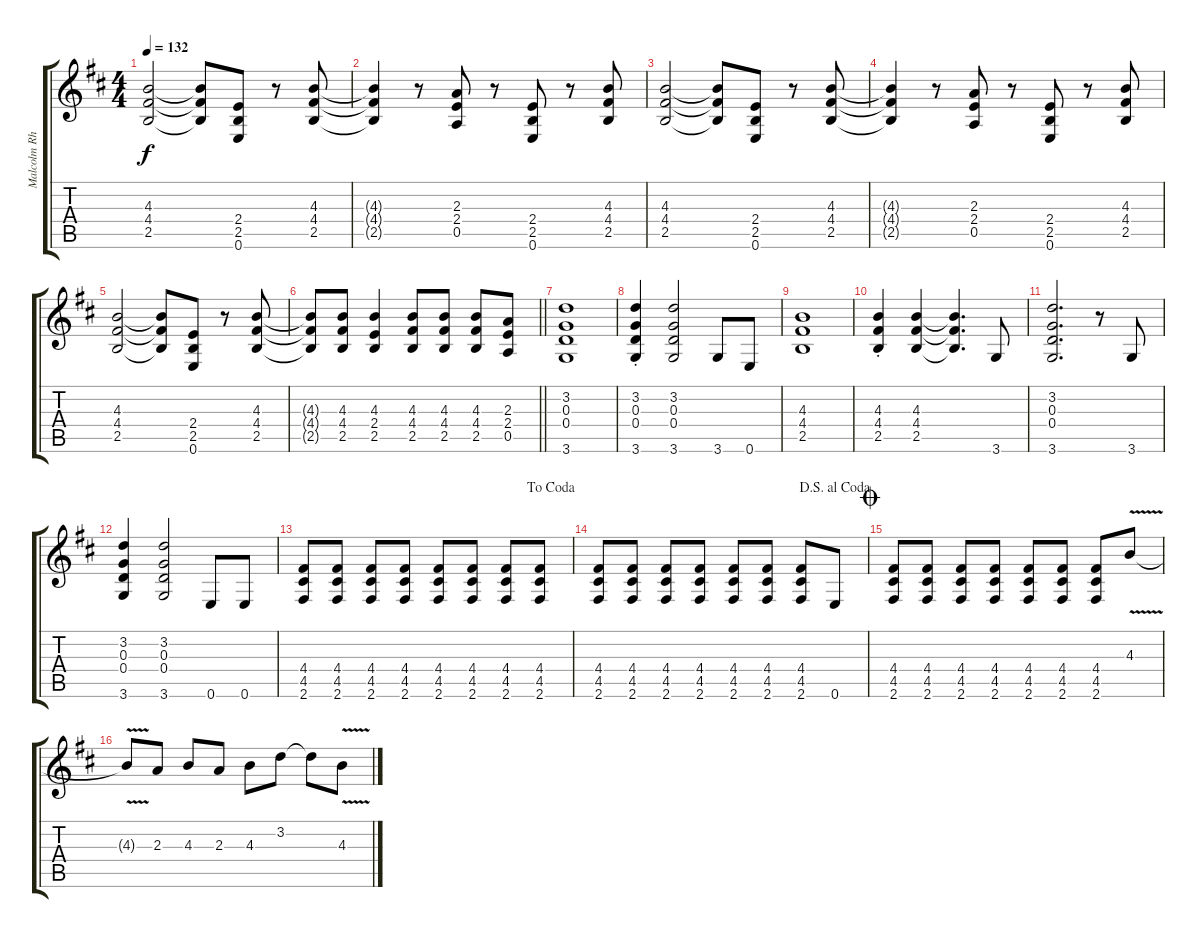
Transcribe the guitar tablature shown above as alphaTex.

\track ("Malcolm Rhythm" "Malcolm Rh") {instrument distortionguitar}
\staff {score tabs}
\tuning (E4 B3 G3 D3 A2 E2) {hide}
\ts (4 4)
\tempo 132
\clef g2
\ks d
(4.3 4.4 2.5).2{dy f} (4.3{t} 4.4{t} 2.5{t}).8 (2.4 2.5 0.6).8 r.8 (4.3 4.4 2.5).8 |
(4.3{t} 4.4{t} 2.5{t}).4 r.8 (2.3 2.4 0.5).8 r.8 (2.4 2.5 0.6).8 r.8 (4.3 4.4 2.5).8 |
(4.3 4.4 2.5).2 (4.3{t} 4.4{t} 2.5{t}).8 (2.4 2.5 0.6).8 r.8 (4.3 4.4 2.5).8 |
(4.3{t} 4.4{t} 2.5{t}).4 r.8 (2.3 2.4 0.5).8 r.8 (2.4 2.5 0.6).8 r.8 (4.3 4.4 2.5).8 |
(4.3 4.4 2.5).2 (4.3{t} 4.4{t} 2.5{t}).8 (2.4 2.5 0.6).8 r.8 (4.3 4.4 2.5).8 |
\barLineRight lightlight
(4.3{t} 4.4{t} 2.5{t}).8 (4.3 4.4 2.5).8 (4.3 2.4 2.5).4 (4.3 4.4 2.5).8 (4.3 4.4 2.5).8 (4.3 4.4 2.5).8 (2.3 2.4 0.5).8 |
(3.2 0.3 0.4 3.6).1 |
(3.2{st} 0.3{st} 0.4{st} 3.6{st}).4 (3.2 0.3 0.4 3.6).2 3.6.8 0.6.8 |
(4.3 4.4 2.5).1 |
(4.3{st} 4.4{st} 2.5{st}).4 (4.3 4.4 2.5).4 (4.3{t} 4.4{t} 2.5{t}).4{d} 3.6.8 |
(3.2 0.3 0.4 3.6).2{d} r.8 3.6.8 |
(3.2 0.3 0.4 3.6).4 (3.2 0.3 0.4 3.6).2 0.6.8 0.6.8 |
\jump dacoda
(4.4 4.5 2.6).8 (4.4 4.5 2.6).8 (4.4 4.5 2.6).8 (4.4 4.5 2.6).8 (4.4 4.5 2.6).8 (4.4 4.5 2.6).8 (4.4 4.5 2.6).8 (4.4 4.5 2.6).8 |
\jump dalsegnoalcoda
(4.4 4.5 2.6).8 (4.4 4.5 2.6).8 (4.4 4.5 2.6).8 (4.4 4.5 2.6).8 (4.4 4.5 2.6).8 (4.4 4.5 2.6).8 (4.4 4.5 2.6).8 0.6.8 |
\jump coda
(4.4 4.5 2.6).8 (4.4 4.5 2.6).8 (4.4 4.5 2.6).8 (4.4 4.5 2.6).8 (4.4 4.5 2.6).8 (4.4 4.5 2.6).8 (4.4 4.5 2.6).8 4.3{v}.8 |
4.3{v t}.8 2.3.8 4.3.8 2.3.8 4.3.8 3.2.8 3.2{t}.8 4.3{v}.8
